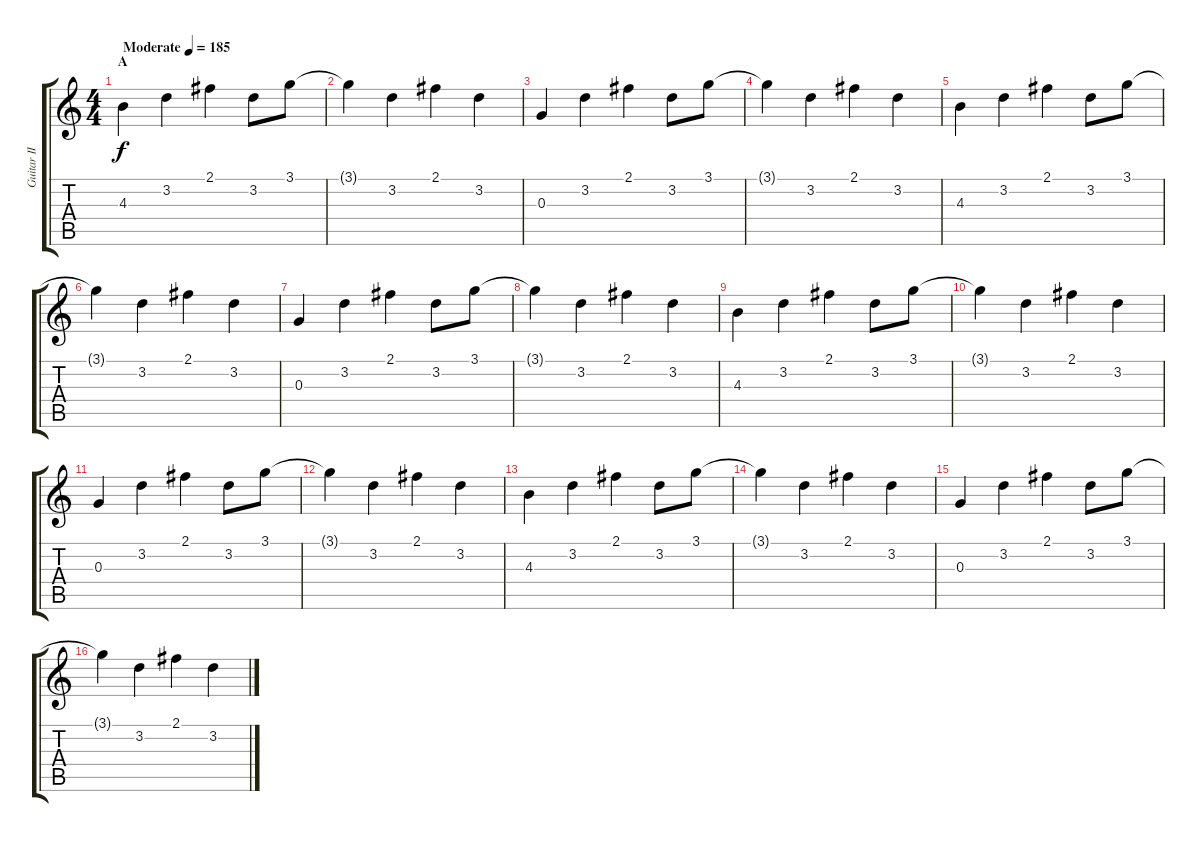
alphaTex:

\track ("Guitar II - Kita" "Guitar II ") {instrument overdrivenguitar}
\staff {score tabs}
\tuning (E4 B3 G3 D3 A2 E2) {hide}
\ts (4 4)
\section ("" "A")
\tempo (185 "Moderate")
\clef g2
\ks c
4.3.4{dy f instrument overdrivenguitar} 3.2.4 2.1.4 3.2.8 3.1.8 |
3.1{t}.4 3.2.4 2.1.4 3.2.4 |
0.3.4 3.2.4 2.1.4 3.2.8 3.1.8 |
3.1{t}.4 3.2.4 2.1.4 3.2.4 |
4.3.4 3.2.4 2.1.4 3.2.8 3.1.8 |
3.1{t}.4 3.2.4 2.1.4 3.2.4 |
0.3.4 3.2.4 2.1.4 3.2.8 3.1.8 |
3.1{t}.4 3.2.4 2.1.4 3.2.4 |
4.3.4 3.2.4 2.1.4 3.2.8 3.1.8 |
3.1{t}.4 3.2.4 2.1.4 3.2.4 |
0.3.4 3.2.4 2.1.4 3.2.8 3.1.8 |
3.1{t}.4 3.2.4 2.1.4 3.2.4 |
4.3.4 3.2.4 2.1.4 3.2.8 3.1.8 |
3.1{t}.4 3.2.4 2.1.4 3.2.4 |
0.3.4 3.2.4 2.1.4 3.2.8 3.1.8 |
3.1{t}.4 3.2.4 2.1.4 3.2.4
